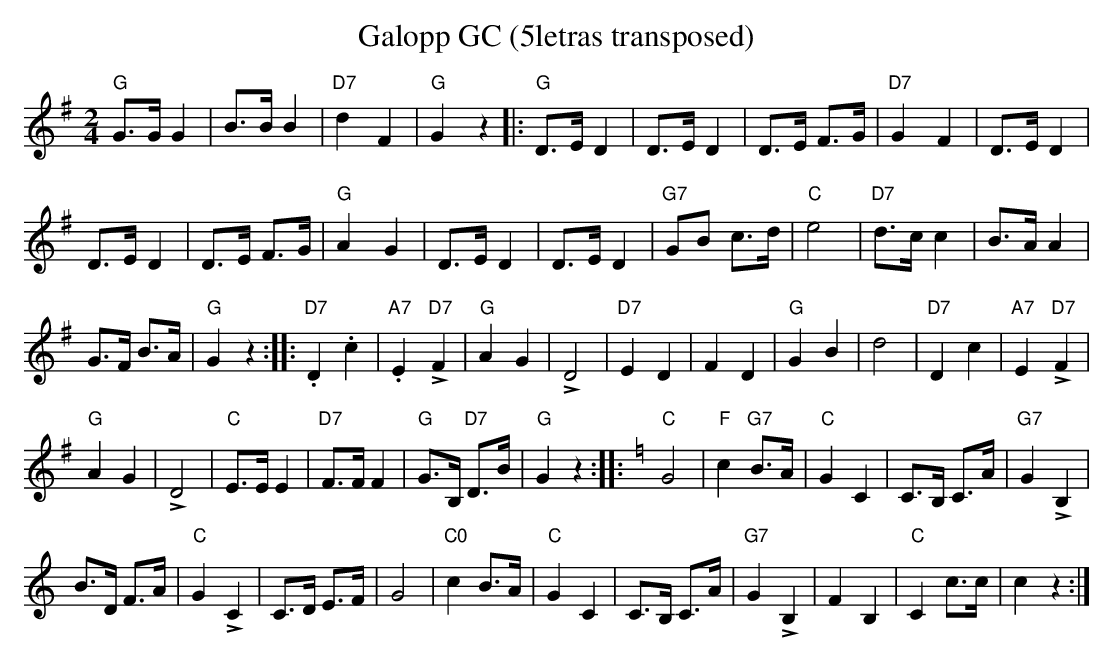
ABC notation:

X:1
T:Galopp GC (5letras transposed)
M:2/4
L:1/8
K:G transpose=3 %%MIDI gchordon
"G"G>GG2 | B>BB2 | "D7"d2F2 | "G"G2z2 |: "G"D>E D2 | D>ED2 | D>E F>G | \
"D7"G2F2 | D>E D2 |
 D>E D2 | D>E F>G | "G"A2G2 | D>ED2 | D>ED2 | \
"G7"GB c>d | "C"e4 | "D7"d>cc2 | B>AA2 |
 G>F B>A | "G"G2z2 :: "D7".D2.c2 | \
"A7".E2 "D7"!>!F2 | "G"A2G2 | !>!D4 | "D7"E2D2 | F2D2 | "G"G2B2 | d4 | "D7"D2c2 | "A7"E2"D7"!>!F2 |
"G"A2G2 | !>!D4 | "C"E>EE2 | "D7"F>FF2 | "G"G>B, "D7"D>B | "G"G2z2 :: [K:C] "C"G4 | "F"c2"G7"B>A | \
"C"G2C2 | C>B, C>A | "G7"G2!>!B,2 |
 B>D F>A | "C"G2!>!C2 | C>D E>F | \
G4 | "C0"c2 B>A | "C"G2C2 | C>B, C>A | "G7"G2!>!B,2 | F2B,2 | "C"C2c>c | c2z2 :|
